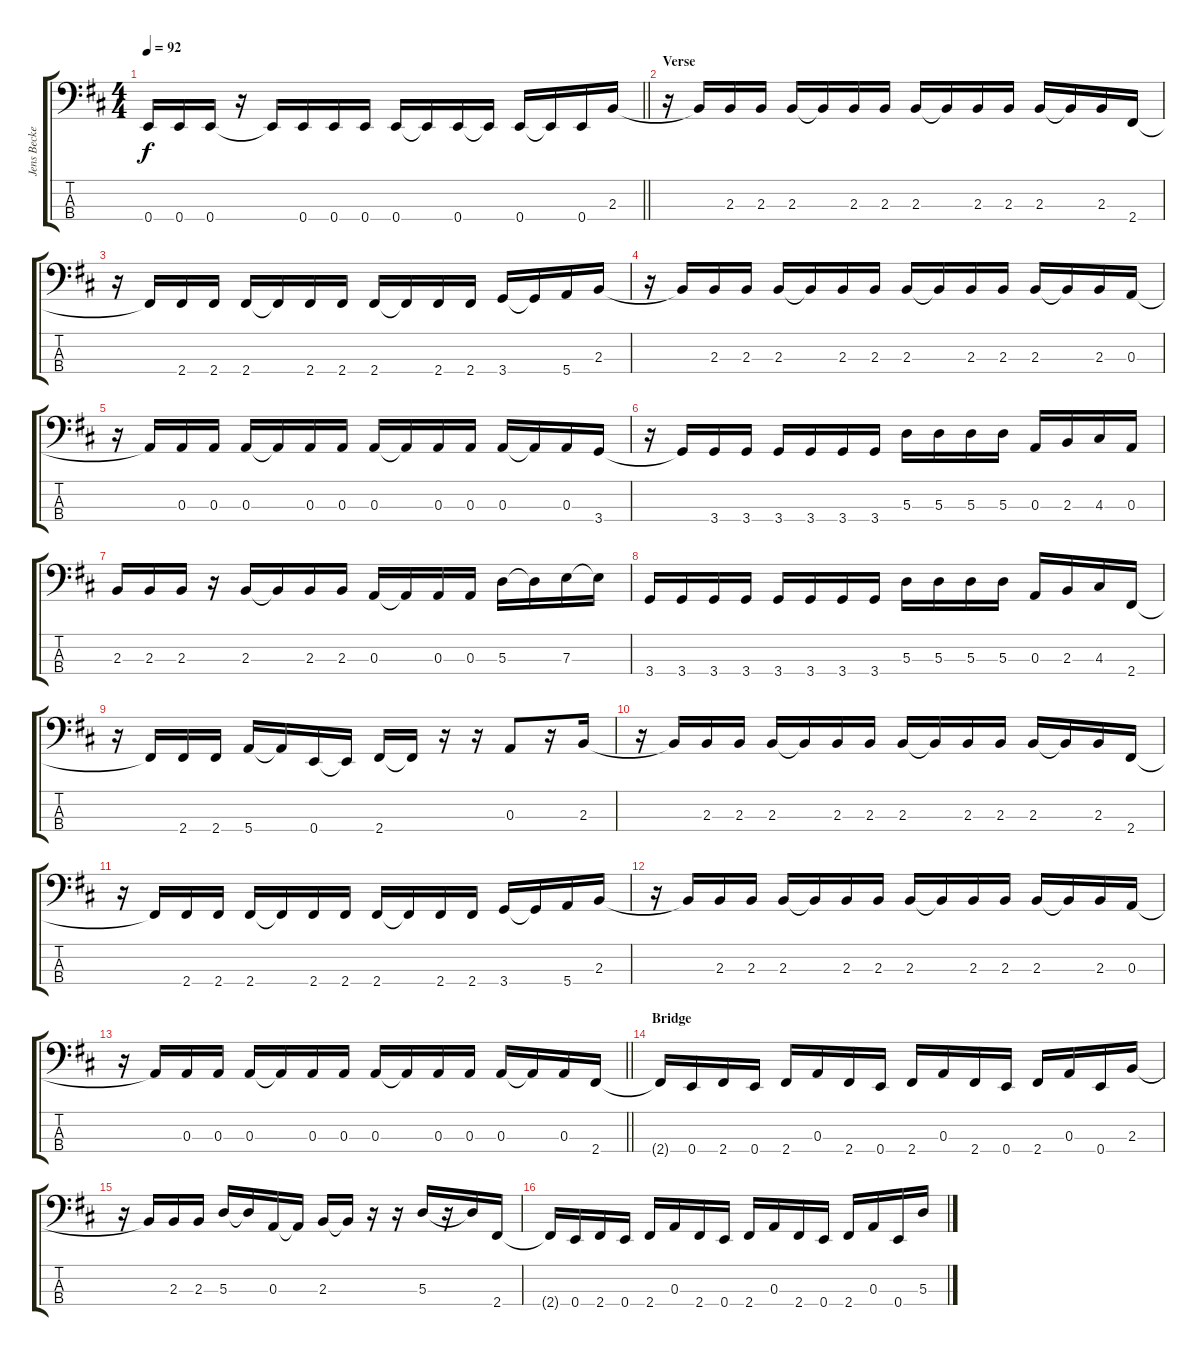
\track ("Jens Becker" "Jens Becke") {instrument electricbassfinger}
\staff {score tabs}
\tuning (G2 D2 A1 E1) {hide}
\ts (4 4)
\tempo 92
\clef f4
\barLineRight lightlight
\ks bminor
0.4{t}.16{dy f} 0.4.16 0.4.16 r.16 0.4{t}.16 0.4.16 0.4.16 0.4.16 0.4.16 0.4{t}.16 0.4.16 0.4{t}.16 0.4.16 0.4{t}.16 0.4.16 2.3.16 |
\section ("" "Verse")
r.16 2.3{t}.16 2.3.16 2.3.16 2.3.16 2.3{t}.16 2.3.16 2.3.16 2.3.16 2.3{t}.16 2.3.16 2.3.16 2.3.16 2.3{t}.16 2.3.16 2.4.16 |
r.16 2.4{t}.16 2.4.16 2.4.16 2.4.16 2.4{t}.16 2.4.16 2.4.16 2.4.16 2.4{t}.16 2.4.16 2.4.16 3.4.16 3.4{t}.16 5.4.16 2.3.16 |
r.16 2.3{t}.16 2.3.16 2.3.16 2.3.16 2.3{t}.16 2.3.16 2.3.16 2.3.16 2.3{t}.16 2.3.16 2.3.16 2.3.16 2.3{t}.16 2.3.16 0.3.16 |
r.16 0.3{t}.16 0.3.16 0.3.16 0.3.16 0.3{t}.16 0.3.16 0.3.16 0.3.16 0.3{t}.16 0.3.16 0.3.16 0.3.16 0.3{t}.16 0.3.16 3.4.16 |
r.16 3.4{t}.16 3.4.16 3.4.16 3.4.16 3.4.16 3.4.16 3.4.16 5.3.16 5.3.16 5.3.16 5.3.16 0.3.16 2.3.16 4.3.16 0.3.16 |
2.3.16 2.3.16 2.3.16 r.16 2.3.16 2.3{t}.16 2.3.16 2.3.16 0.3.16 0.3{t}.16 0.3.16 0.3.16 5.3.16 5.3{t}.16 7.3.16 7.3{t}.16 |
3.4.16 3.4.16 3.4.16 3.4.16 3.4.16 3.4.16 3.4.16 3.4.16 5.3.16 5.3.16 5.3.16 5.3.16 0.3.16 2.3.16 4.3.16 2.4.16 |
r.16 2.4{t}.16 2.4.16 2.4.16 5.4.16 5.4{t}.16 0.4.16 0.4{t}.16 2.4.16 2.4{t}.16 r.16 r.16 0.3.8 r.16 2.3.16 |
r.16 2.3{t}.16 2.3.16 2.3.16 2.3.16 2.3{t}.16 2.3.16 2.3.16 2.3.16 2.3{t}.16 2.3.16 2.3.16 2.3.16 2.3{t}.16 2.3.16 2.4.16 |
r.16 2.4{t}.16 2.4.16 2.4.16 2.4.16 2.4{t}.16 2.4.16 2.4.16 2.4.16 2.4{t}.16 2.4.16 2.4.16 3.4.16 3.4{t}.16 5.4.16 2.3.16 |
r.16 2.3{t}.16 2.3.16 2.3.16 2.3.16 2.3{t}.16 2.3.16 2.3.16 2.3.16 2.3{t}.16 2.3.16 2.3.16 2.3.16 2.3{t}.16 2.3.16 0.3.16 |
\barLineRight lightlight
r.16 0.3{t}.16 0.3.16 0.3.16 0.3.16 0.3{t}.16 0.3.16 0.3.16 0.3.16 0.3{t}.16 0.3.16 0.3.16 0.3.16 0.3{t}.16 0.3.16 2.4.16 |
\section ("" "Bridge")
2.4{t}.16 0.4.16 2.4.16 0.4.16 2.4.16 0.3.16 2.4.16 0.4.16 2.4.16 0.3.16 2.4.16 0.4.16 2.4.16 0.3.16 0.4.16 2.3.16 |
r.16 2.3{t}.16 2.3.16 2.3.16 5.3.16 5.3{t}.16 0.3.16 0.3{t}.16 2.3.16 2.3{t}.16 r.16 r.16 5.3.16 r.16 5.3{t}.16 2.4.16 |
2.4{t}.16 0.4.16 2.4.16 0.4.16 2.4.16 0.3.16 2.4.16 0.4.16 2.4.16 0.3.16 2.4.16 0.4.16 2.4.16 0.3.16 0.4.16 5.3.16
